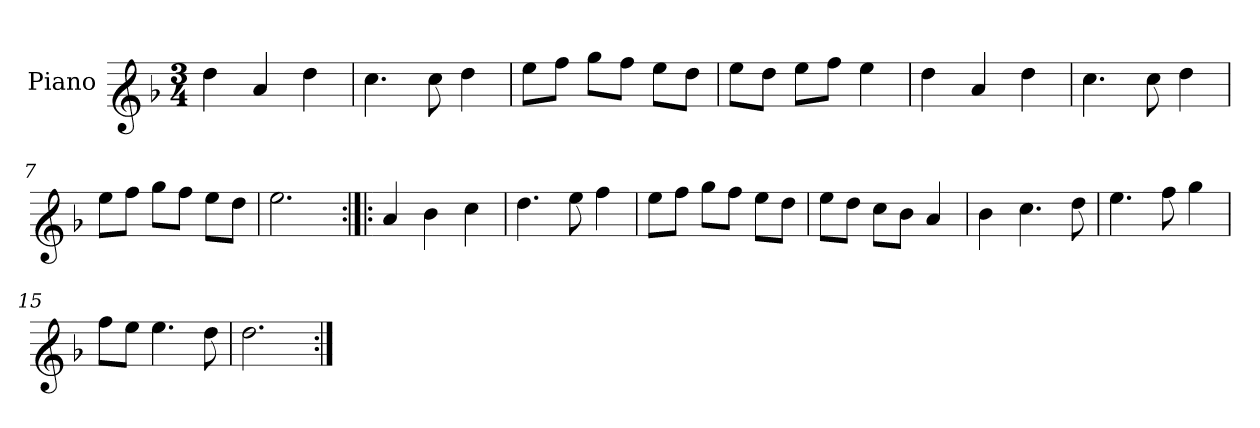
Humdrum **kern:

**kern
*part1
*staff1
*I"Piano
*I'Pno.
*clefG1
*k[b-]
*M3/4
=1
4ff\
4cc/
4ff\
=2
4.ee\
8ee\
4ff\
=3
8gg\L
8aa\J
8bb-\L
8aa\J
8gg\L
8ff\J
=4
8gg\L
8ff\J
8gg\L
8aa\J
4gg\
=5
4ff\
4cc/
4ff\
=6
4.ee\
8ee\
4ff\
=7
8gg\L
8aa\J
8bb-\L
8aa\J
8gg\L
8ff\J
=8
2.gg\
=9:|!|:
4cc/
4dd\
4ee\
=10
4.ff\
8gg\
4aa\
=11
8gg\L
8aa\J
8bb-\L
8aa\J
8gg\L
8ff\J
=12
8gg\L
8ff\J
8ee\L
8dd\J
4cc/
=13
4dd\
4.ee\
8ff\
=14
4.gg\
8aa\
4bb-\
=15
8aa\L
8gg\J
4.gg\
8ff\
=16
2.ff\
=:|!
*-
